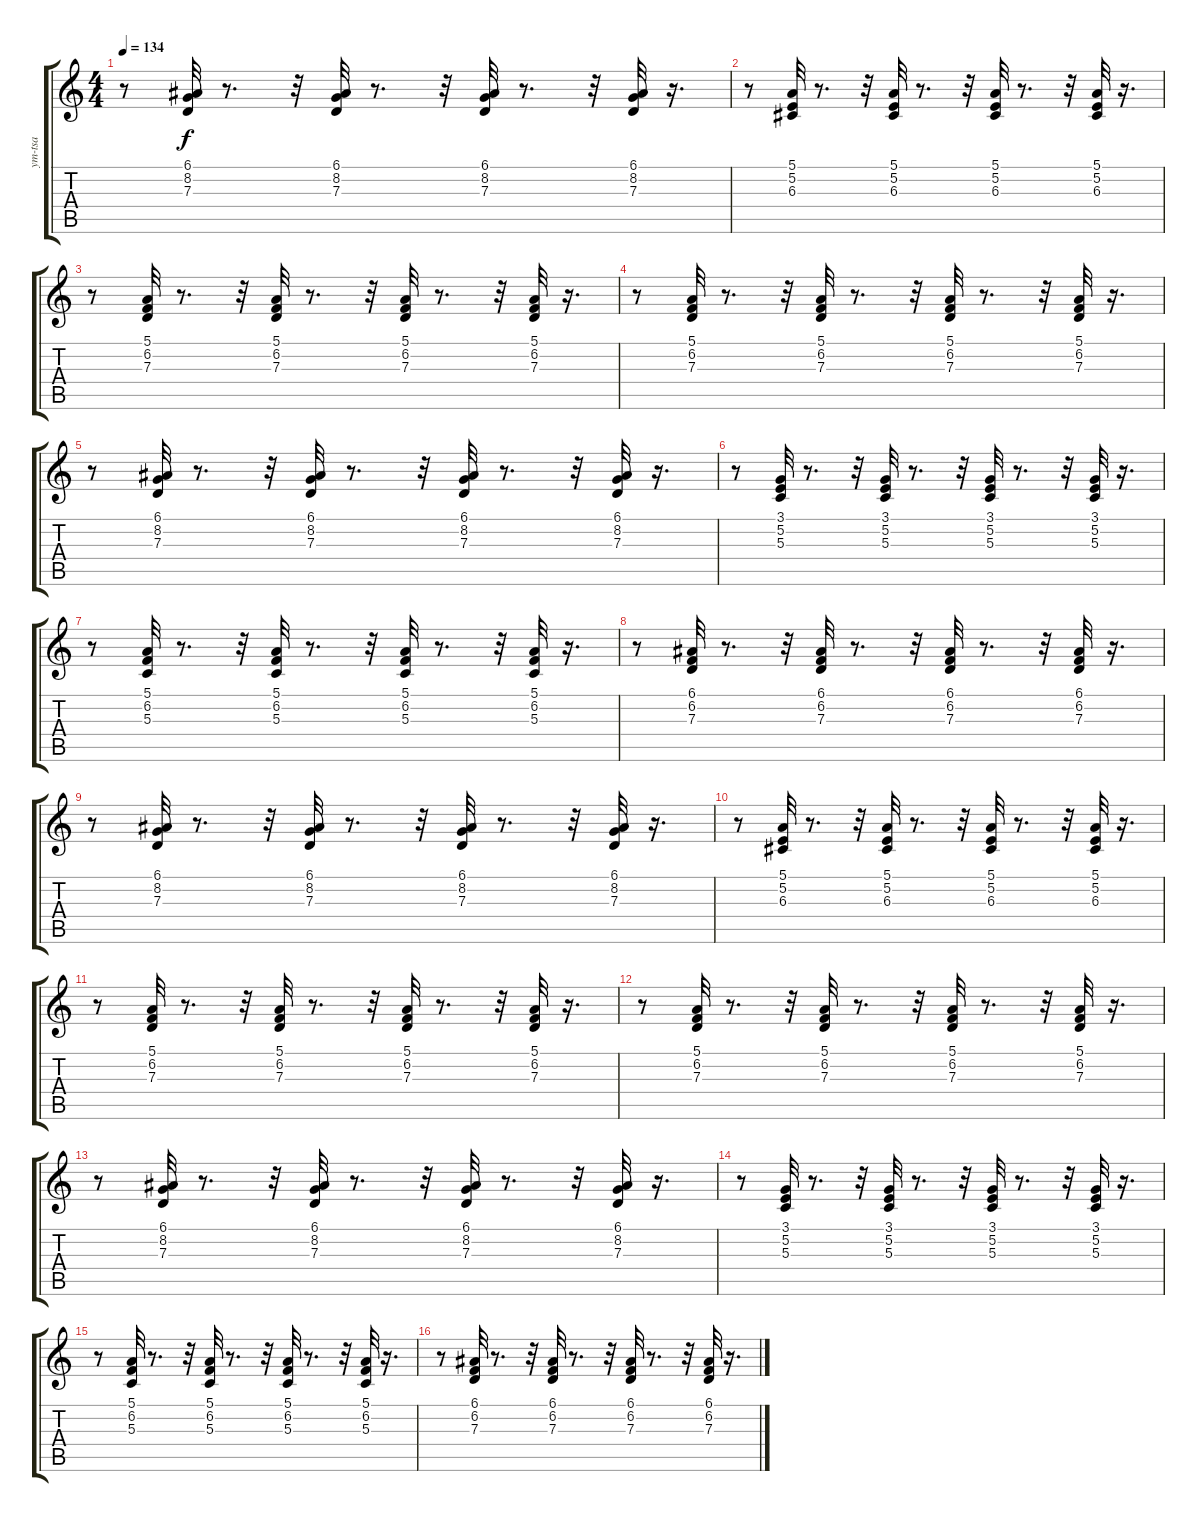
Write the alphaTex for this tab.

\track ("ym-tsa" "ym-tsa") {instrument pad1newage}
\staff {score tabs}
\tuning (E4 B3 G3 D3 A2 E2) {hide}
\ts (4 4)
\tempo 134
\clef g2
\ks c
r.8{dy f} (6.1 8.2 7.3).32 r.8{d} r.32 (6.1 8.2 7.3).32 r.8{d} r.32 (6.1 8.2 7.3).32 r.8{d} r.32 (6.1 8.2 7.3).32 r.16{d} |
r.8 (5.1 5.2 6.3).32 r.8{d} r.32 (5.1 5.2 6.3).32 r.8{d} r.32 (5.1 5.2 6.3).32 r.8{d} r.32 (5.1 5.2 6.3).32 r.16{d} |
r.8 (5.1 6.2 7.3).32 r.8{d} r.32 (5.1 6.2 7.3).32 r.8{d} r.32 (5.1 6.2 7.3).32 r.8{d} r.32 (5.1 6.2 7.3).32 r.16{d} |
r.8 (5.1 6.2 7.3).32 r.8{d} r.32 (5.1 6.2 7.3).32 r.8{d} r.32 (5.1 6.2 7.3).32 r.8{d} r.32 (5.1 6.2 7.3).32 r.16{d} |
r.8 (6.1 8.2 7.3).32 r.8{d} r.32 (6.1 8.2 7.3).32 r.8{d} r.32 (6.1 8.2 7.3).32 r.8{d} r.32 (6.1 8.2 7.3).32 r.16{d} |
r.8 (3.1 5.2 5.3).32 r.8{d} r.32 (3.1 5.2 5.3).32 r.8{d} r.32 (3.1 5.2 5.3).32 r.8{d} r.32 (3.1 5.2 5.3).32 r.16{d} |
r.8 (5.1 6.2 5.3).32 r.8{d} r.32 (5.1 6.2 5.3).32 r.8{d} r.32 (5.1 6.2 5.3).32 r.8{d} r.32 (5.1 6.2 5.3).32 r.16{d} |
r.8 (6.1 6.2 7.3).32 r.8{d} r.32 (6.1 6.2 7.3).32 r.8{d} r.32 (6.1 6.2 7.3).32 r.8{d} r.32 (6.1 6.2 7.3).32 r.16{d} |
r.8 (6.1 8.2 7.3).32 r.8{d} r.32 (6.1 8.2 7.3).32 r.8{d} r.32 (6.1 8.2 7.3).32 r.8{d} r.32 (6.1 8.2 7.3).32 r.16{d} |
r.8 (5.1 5.2 6.3).32 r.8{d} r.32 (5.1 5.2 6.3).32 r.8{d} r.32 (5.1 5.2 6.3).32 r.8{d} r.32 (5.1 5.2 6.3).32 r.16{d} |
r.8 (5.1 6.2 7.3).32 r.8{d} r.32 (5.1 6.2 7.3).32 r.8{d} r.32 (5.1 6.2 7.3).32 r.8{d} r.32 (5.1 6.2 7.3).32 r.16{d} |
r.8 (5.1 6.2 7.3).32 r.8{d} r.32 (5.1 6.2 7.3).32 r.8{d} r.32 (5.1 6.2 7.3).32 r.8{d} r.32 (5.1 6.2 7.3).32 r.16{d} |
r.8 (6.1 8.2 7.3).32 r.8{d} r.32 (6.1 8.2 7.3).32 r.8{d} r.32 (6.1 8.2 7.3).32 r.8{d} r.32 (6.1 8.2 7.3).32 r.16{d} |
r.8 (3.1 5.2 5.3).32 r.8{d} r.32 (3.1 5.2 5.3).32 r.8{d} r.32 (3.1 5.2 5.3).32 r.8{d} r.32 (3.1 5.2 5.3).32 r.16{d} |
r.8 (5.1 6.2 5.3).32 r.8{d} r.32 (5.1 6.2 5.3).32 r.8{d} r.32 (5.1 6.2 5.3).32 r.8{d} r.32 (5.1 6.2 5.3).32 r.16{d} |
r.8 (6.1 6.2 7.3).32 r.8{d} r.32 (6.1 6.2 7.3).32 r.8{d} r.32 (6.1 6.2 7.3).32 r.8{d} r.32 (6.1 6.2 7.3).32 r.16{d}
